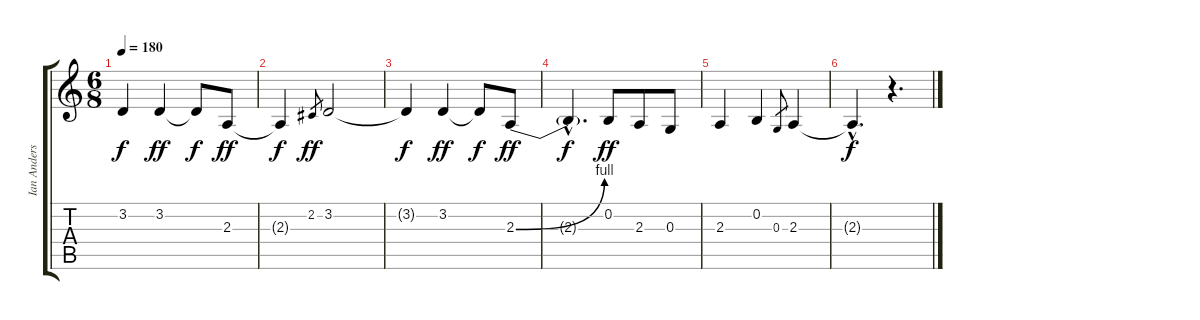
\track ("Ian Anderson - vocals" "Ian Anders") {instrument lead6voice}
\staff {score tabs}
\tuning (E4 B3 G3 D3 A2 E2) {hide}
\ts (6 8)
\tempo 180
\clef g2
\ks c
3.2{t}.4{dy f} 3.2.4{dy ff} 3.2{t}.8{dy f} 2.3.8{dy ff} |
2.3{t}.4{dy f} 2.2.8{gr dy ff} 3.2.2 |
3.2{t}.4{dy f} 3.2.4{dy ff} 3.2{t}.8{dy f} 2.3{be (bend 0 0 60 4)}.8{dy ff} |
2.3{hac t}.4{d dy f} 0.2.8{dy ff} 2.3.8 0.3.8 |
2.3.4 0.2.4 0.3.8{gr} 2.3.4 |
2.3{hac t}.4{d dy f} r.4{d}
